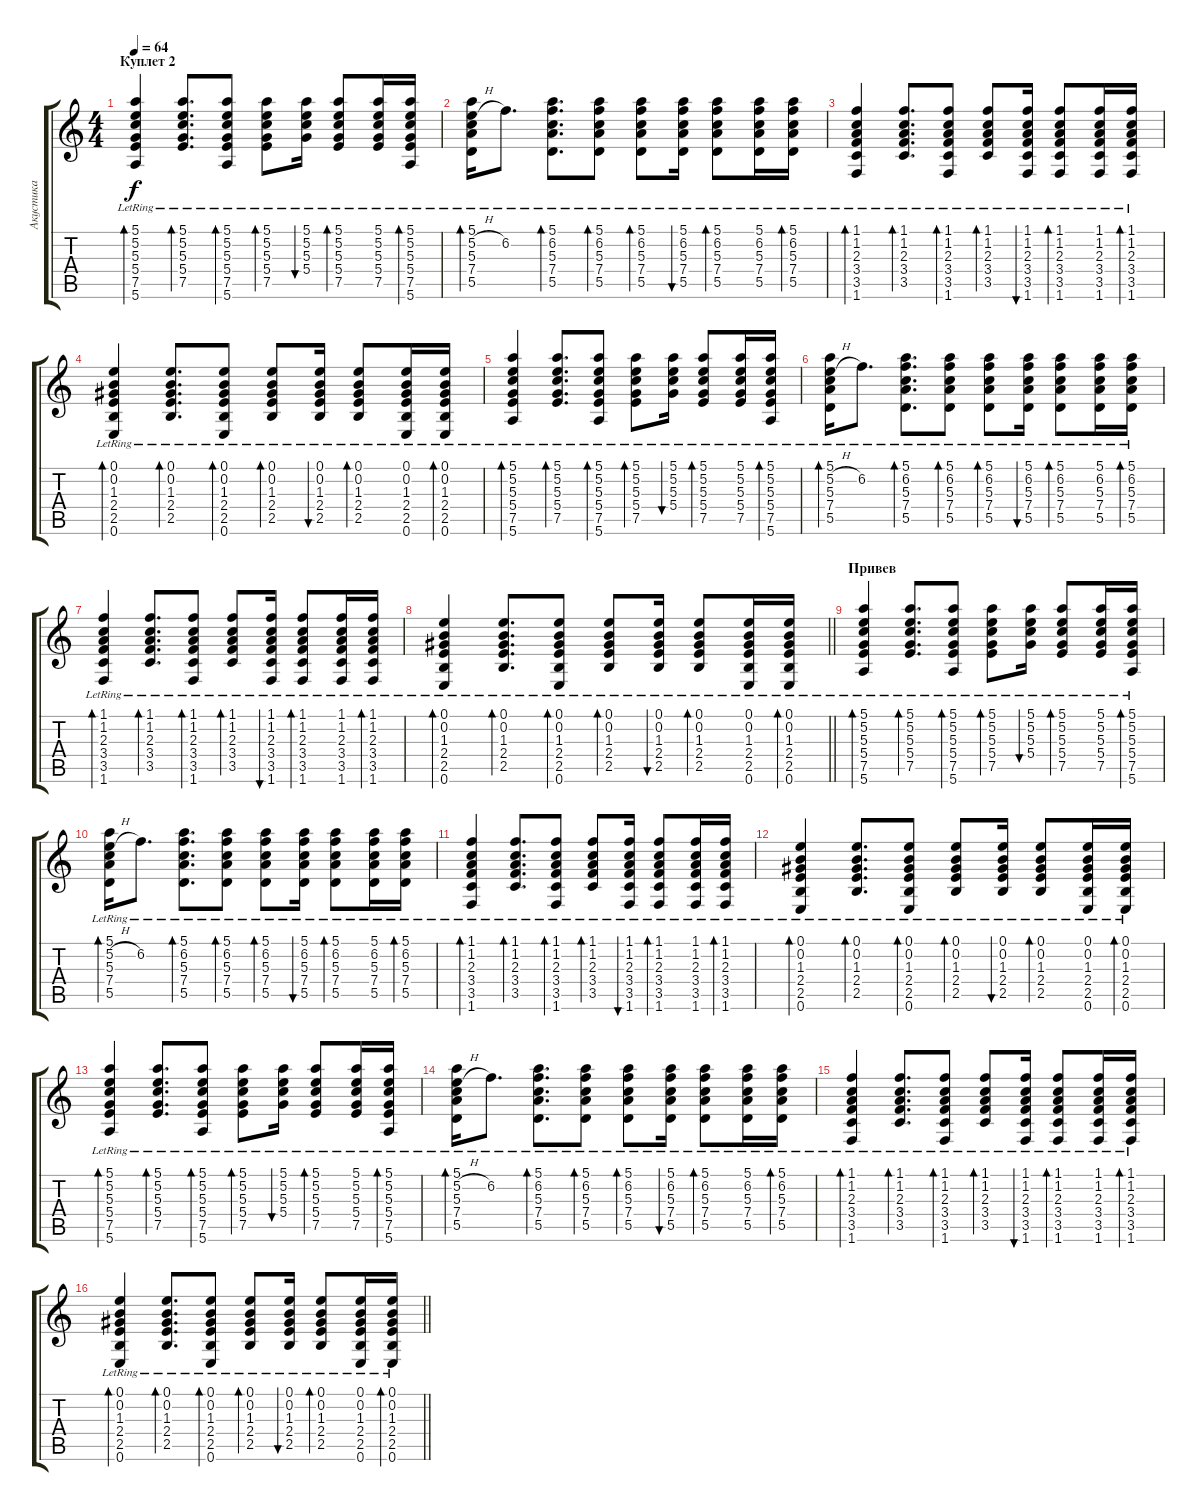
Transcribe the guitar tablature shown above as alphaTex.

\track ("Акустика" "Акустика") {instrument acousticguitarsteel}
\staff {score tabs}
\tuning (E4 B3 G3 D3 A2 E2) {hide}
\ts (4 4)
\section ("" "Куплет 2")
\tempo 64
\clef g2
\ks c
(5.1{lr} 5.2{lr} 5.3{lr} 5.4{lr} 7.5{lr} 5.6{lr}).4{bd 60 dy f} (5.1{lr} 5.2{lr} 5.3{lr} 5.4{lr} 7.5{lr}).8{d bd 30} (5.1{lr} 5.2{lr} 5.3{lr} 5.4{lr} 7.5{lr} 5.6{lr}).8{bd 30} (5.1{lr} 5.2{lr} 5.3{lr} 5.4{lr} 7.5{lr}).8{bd 30} (5.1{lr} 5.2{lr} 5.3{lr} 5.4{lr}).16{bu 30} (5.1{lr} 5.2{lr} 5.3{lr} 5.4{lr} 7.5{lr}).8{bd 30} (5.1{lr} 5.2{lr} 5.3{lr} 5.4{lr} 7.5{lr}).16 (5.1{lr} 5.2{lr} 5.3{lr} 5.4{lr} 7.5{lr} 5.6{lr}).16{bd 30} |
(5.1{lr} 5.2{h lr} 5.3{lr} 7.4{lr} 5.5{lr}).16{bd 60} 6.2{lr}.8{d} (5.1{lr} 6.2{lr} 5.3{lr} 7.4{lr} 5.5{lr}).8{d bd 30} (5.1{lr} 6.2{lr} 5.3{lr} 7.4{lr} 5.5{lr}).8{bd 30} (5.1{lr} 6.2{lr} 5.3{lr} 7.4{lr} 5.5{lr}).8{bd 30} (5.1{lr} 6.2{lr} 5.3{lr} 7.4{lr} 5.5{lr}).16{bu 30} (5.1{lr} 6.2{lr} 5.3{lr} 7.4{lr} 5.5{lr}).8{bd 30} (5.1{lr} 6.2{lr} 5.3{lr} 7.4{lr} 5.5{lr}).16 (5.1{lr} 6.2{lr} 5.3{lr} 7.4{lr} 5.5{lr}).16{bd 30} |
(1.1{lr} 1.2{lr} 2.3{lr} 3.4{lr} 3.5{lr} 1.6{lr}).4{bd 60} (1.1{lr} 1.2{lr} 2.3{lr} 3.4{lr} 3.5{lr}).8{d bd 30} (1.1{lr} 1.2{lr} 2.3{lr} 3.4{lr} 3.5{lr} 1.6{lr}).8{bd 30} (1.1{lr} 1.2{lr} 2.3{lr} 3.4{lr} 3.5{lr}).8{bd 30} (1.1{lr} 1.2{lr} 2.3{lr} 3.4{lr} 3.5{lr} 1.6{lr}).16{bu 30} (1.1{lr} 1.2{lr} 2.3{lr} 3.4{lr} 3.5{lr} 1.6{lr}).8{bd 30} (1.1{lr} 1.2{lr} 2.3{lr} 3.4{lr} 3.5{lr} 1.6{lr}).16 (1.1{lr} 1.2{lr} 2.3{lr} 3.4{lr} 3.5{lr} 1.6{lr}).16{bd 30} |
(0.1{lr} 0.2{lr} 1.3{lr} 2.4{lr} 2.5{lr} 0.6{lr}).4{bd 60} (0.1{lr} 0.2{lr} 1.3{lr} 2.4{lr} 2.5{lr}).8{d bd 30} (0.1{lr} 0.2{lr} 1.3{lr} 2.4{lr} 2.5{lr} 0.6{lr}).8{bd 30} (0.1{lr} 0.2{lr} 1.3{lr} 2.4{lr} 2.5{lr}).8{bd 30} (0.1{lr} 0.2{lr} 1.3{lr} 2.4{lr} 2.5{lr}).16{bu 30} (0.1{lr} 0.2{lr} 1.3{lr} 2.4{lr} 2.5{lr}).8{bd 30} (0.1{lr} 0.2{lr} 1.3{lr} 2.4{lr} 2.5{lr} 0.6{lr}).16 (0.1{lr} 0.2{lr} 1.3{lr} 2.4{lr} 2.5{lr} 0.6{lr}).16{bd 30} |
(5.1{lr} 5.2{lr} 5.3{lr} 5.4{lr} 7.5{lr} 5.6{lr}).4{bd 60} (5.1{lr} 5.2{lr} 5.3{lr} 5.4{lr} 7.5{lr}).8{d bd 30} (5.1{lr} 5.2{lr} 5.3{lr} 5.4{lr} 7.5{lr} 5.6{lr}).8{bd 30} (5.1{lr} 5.2{lr} 5.3{lr} 5.4{lr} 7.5{lr}).8{bd 30} (5.1{lr} 5.2{lr} 5.3{lr} 5.4{lr}).16{bu 30} (5.1{lr} 5.2{lr} 5.3{lr} 5.4{lr} 7.5{lr}).8{bd 30} (5.1{lr} 5.2{lr} 5.3{lr} 5.4{lr} 7.5{lr}).16 (5.1{lr} 5.2{lr} 5.3{lr} 5.4{lr} 7.5{lr} 5.6{lr}).16{bd 30} |
(5.1{lr} 5.2{h lr} 5.3{lr} 7.4{lr} 5.5{lr}).16{bd 60} 6.2{lr}.8{d} (5.1{lr} 6.2{lr} 5.3{lr} 7.4{lr} 5.5{lr}).8{d bd 30} (5.1{lr} 6.2{lr} 5.3{lr} 7.4{lr} 5.5{lr}).8{bd 30} (5.1{lr} 6.2{lr} 5.3{lr} 7.4{lr} 5.5{lr}).8{bd 30} (5.1{lr} 6.2{lr} 5.3{lr} 7.4{lr} 5.5{lr}).16{bu 30} (5.1{lr} 6.2{lr} 5.3{lr} 7.4{lr} 5.5{lr}).8{bd 30} (5.1{lr} 6.2{lr} 5.3{lr} 7.4{lr} 5.5{lr}).16 (5.1{lr} 6.2{lr} 5.3{lr} 7.4{lr} 5.5{lr}).16{bd 30} |
(1.1{lr} 1.2{lr} 2.3{lr} 3.4{lr} 3.5{lr} 1.6{lr}).4{bd 60} (1.1{lr} 1.2{lr} 2.3{lr} 3.4{lr} 3.5{lr}).8{d bd 30} (1.1{lr} 1.2{lr} 2.3{lr} 3.4{lr} 3.5{lr} 1.6{lr}).8{bd 30} (1.1{lr} 1.2{lr} 2.3{lr} 3.4{lr} 3.5{lr}).8{bd 30} (1.1{lr} 1.2{lr} 2.3{lr} 3.4{lr} 3.5{lr} 1.6{lr}).16{bu 30} (1.1{lr} 1.2{lr} 2.3{lr} 3.4{lr} 3.5{lr} 1.6{lr}).8{bd 30} (1.1{lr} 1.2{lr} 2.3{lr} 3.4{lr} 3.5{lr} 1.6{lr}).16 (1.1{lr} 1.2{lr} 2.3{lr} 3.4{lr} 3.5{lr} 1.6{lr}).16{bd 30} |
\barLineRight lightlight
(0.1{lr} 0.2{lr} 1.3{lr} 2.4{lr} 2.5{lr} 0.6{lr}).4{bd 60} (0.1{lr} 0.2{lr} 1.3{lr} 2.4{lr} 2.5{lr}).8{d bd 30} (0.1{lr} 0.2{lr} 1.3{lr} 2.4{lr} 2.5{lr} 0.6{lr}).8{bd 30} (0.1{lr} 0.2{lr} 1.3{lr} 2.4{lr} 2.5{lr}).8{bd 30} (0.1{lr} 0.2{lr} 1.3{lr} 2.4{lr} 2.5{lr}).16{bu 30} (0.1{lr} 0.2{lr} 1.3{lr} 2.4{lr} 2.5{lr}).8{bd 30} (0.1{lr} 0.2{lr} 1.3{lr} 2.4{lr} 2.5{lr} 0.6{lr}).16 (0.1{lr} 0.2{lr} 1.3{lr} 2.4{lr} 2.5{lr} 0.6{lr}).16{bd 30} |
\section ("" "Привев")
(5.1{lr} 5.2{lr} 5.3{lr} 5.4{lr} 7.5{lr} 5.6{lr}).4{bd 60} (5.1{lr} 5.2{lr} 5.3{lr} 5.4{lr} 7.5{lr}).8{d bd 30} (5.1{lr} 5.2{lr} 5.3{lr} 5.4{lr} 7.5{lr} 5.6{lr}).8{bd 30} (5.1{lr} 5.2{lr} 5.3{lr} 5.4{lr} 7.5{lr}).8{bd 30} (5.1{lr} 5.2{lr} 5.3{lr} 5.4{lr}).16{bu 30} (5.1{lr} 5.2{lr} 5.3{lr} 5.4{lr} 7.5{lr}).8{bd 30} (5.1{lr} 5.2{lr} 5.3{lr} 5.4{lr} 7.5{lr}).16 (5.1{lr} 5.2{lr} 5.3{lr} 5.4{lr} 7.5{lr} 5.6{lr}).16{bd 30} |
(5.1{lr} 5.2{h lr} 5.3{lr} 7.4{lr} 5.5{lr}).16{bd 60} 6.2{lr}.8{d} (5.1{lr} 6.2{lr} 5.3{lr} 7.4{lr} 5.5{lr}).8{d bd 30} (5.1{lr} 6.2{lr} 5.3{lr} 7.4{lr} 5.5{lr}).8{bd 30} (5.1{lr} 6.2{lr} 5.3{lr} 7.4{lr} 5.5{lr}).8{bd 30} (5.1{lr} 6.2{lr} 5.3{lr} 7.4{lr} 5.5{lr}).16{bu 30} (5.1{lr} 6.2{lr} 5.3{lr} 7.4{lr} 5.5{lr}).8{bd 30} (5.1{lr} 6.2{lr} 5.3{lr} 7.4{lr} 5.5{lr}).16 (5.1{lr} 6.2{lr} 5.3{lr} 7.4{lr} 5.5{lr}).16{bd 30} |
(1.1{lr} 1.2{lr} 2.3{lr} 3.4{lr} 3.5{lr} 1.6{lr}).4{bd 60} (1.1{lr} 1.2{lr} 2.3{lr} 3.4{lr} 3.5{lr}).8{d bd 30} (1.1{lr} 1.2{lr} 2.3{lr} 3.4{lr} 3.5{lr} 1.6{lr}).8{bd 30} (1.1{lr} 1.2{lr} 2.3{lr} 3.4{lr} 3.5{lr}).8{bd 30} (1.1{lr} 1.2{lr} 2.3{lr} 3.4{lr} 3.5{lr} 1.6{lr}).16{bu 30} (1.1{lr} 1.2{lr} 2.3{lr} 3.4{lr} 3.5{lr} 1.6{lr}).8{bd 30} (1.1{lr} 1.2{lr} 2.3{lr} 3.4{lr} 3.5{lr} 1.6{lr}).16 (1.1{lr} 1.2{lr} 2.3{lr} 3.4{lr} 3.5{lr} 1.6{lr}).16{bd 30} |
(0.1{lr} 0.2{lr} 1.3{lr} 2.4{lr} 2.5{lr} 0.6{lr}).4{bd 60} (0.1{lr} 0.2{lr} 1.3{lr} 2.4{lr} 2.5{lr}).8{d bd 30} (0.1{lr} 0.2{lr} 1.3{lr} 2.4{lr} 2.5{lr} 0.6{lr}).8{bd 30} (0.1{lr} 0.2{lr} 1.3{lr} 2.4{lr} 2.5{lr}).8{bd 30} (0.1{lr} 0.2{lr} 1.3{lr} 2.4{lr} 2.5{lr}).16{bu 30} (0.1{lr} 0.2{lr} 1.3{lr} 2.4{lr} 2.5{lr}).8{bd 30} (0.1{lr} 0.2{lr} 1.3{lr} 2.4{lr} 2.5{lr} 0.6{lr}).16 (0.1{lr} 0.2{lr} 1.3{lr} 2.4{lr} 2.5{lr} 0.6{lr}).16{bd 30} |
(5.1{lr} 5.2{lr} 5.3{lr} 5.4{lr} 7.5{lr} 5.6{lr}).4{bd 60} (5.1{lr} 5.2{lr} 5.3{lr} 5.4{lr} 7.5{lr}).8{d bd 30} (5.1{lr} 5.2{lr} 5.3{lr} 5.4{lr} 7.5{lr} 5.6{lr}).8{bd 30} (5.1{lr} 5.2{lr} 5.3{lr} 5.4{lr} 7.5{lr}).8{bd 30} (5.1{lr} 5.2{lr} 5.3{lr} 5.4{lr}).16{bu 30} (5.1{lr} 5.2{lr} 5.3{lr} 5.4{lr} 7.5{lr}).8{bd 30} (5.1{lr} 5.2{lr} 5.3{lr} 5.4{lr} 7.5{lr}).16 (5.1{lr} 5.2{lr} 5.3{lr} 5.4{lr} 7.5{lr} 5.6{lr}).16{bd 30} |
(5.1{lr} 5.2{h lr} 5.3{lr} 7.4{lr} 5.5{lr}).16{bd 60} 6.2{lr}.8{d} (5.1{lr} 6.2{lr} 5.3{lr} 7.4{lr} 5.5{lr}).8{d bd 30} (5.1{lr} 6.2{lr} 5.3{lr} 7.4{lr} 5.5{lr}).8{bd 30} (5.1{lr} 6.2{lr} 5.3{lr} 7.4{lr} 5.5{lr}).8{bd 30} (5.1{lr} 6.2{lr} 5.3{lr} 7.4{lr} 5.5{lr}).16{bu 30} (5.1{lr} 6.2{lr} 5.3{lr} 7.4{lr} 5.5{lr}).8{bd 30} (5.1{lr} 6.2{lr} 5.3{lr} 7.4{lr} 5.5{lr}).16 (5.1{lr} 6.2{lr} 5.3{lr} 7.4{lr} 5.5{lr}).16{bd 30} |
(1.1{lr} 1.2{lr} 2.3{lr} 3.4{lr} 3.5{lr} 1.6{lr}).4{bd 60} (1.1{lr} 1.2{lr} 2.3{lr} 3.4{lr} 3.5{lr}).8{d bd 30} (1.1{lr} 1.2{lr} 2.3{lr} 3.4{lr} 3.5{lr} 1.6{lr}).8{bd 30} (1.1{lr} 1.2{lr} 2.3{lr} 3.4{lr} 3.5{lr}).8{bd 30} (1.1{lr} 1.2{lr} 2.3{lr} 3.4{lr} 3.5{lr} 1.6{lr}).16{bu 30} (1.1{lr} 1.2{lr} 2.3{lr} 3.4{lr} 3.5{lr} 1.6{lr}).8{bd 30} (1.1{lr} 1.2{lr} 2.3{lr} 3.4{lr} 3.5{lr} 1.6{lr}).16 (1.1{lr} 1.2{lr} 2.3{lr} 3.4{lr} 3.5{lr} 1.6{lr}).16{bd 30} |
\barLineRight lightlight
(0.1{lr} 0.2{lr} 1.3{lr} 2.4{lr} 2.5{lr} 0.6{lr}).4{bd 60} (0.1{lr} 0.2{lr} 1.3{lr} 2.4{lr} 2.5{lr}).8{d bd 30} (0.1{lr} 0.2{lr} 1.3{lr} 2.4{lr} 2.5{lr} 0.6{lr}).8{bd 30} (0.1{lr} 0.2{lr} 1.3{lr} 2.4{lr} 2.5{lr}).8{bd 30} (0.1{lr} 0.2{lr} 1.3{lr} 2.4{lr} 2.5{lr}).16{bu 30} (0.1{lr} 0.2{lr} 1.3{lr} 2.4{lr} 2.5{lr}).8{bd 30} (0.1{lr} 0.2{lr} 1.3{lr} 2.4{lr} 2.5{lr} 0.6{lr}).16 (0.1{lr} 0.2{lr} 1.3{lr} 2.4{lr} 2.5{lr} 0.6{lr}).16{bd 30}
